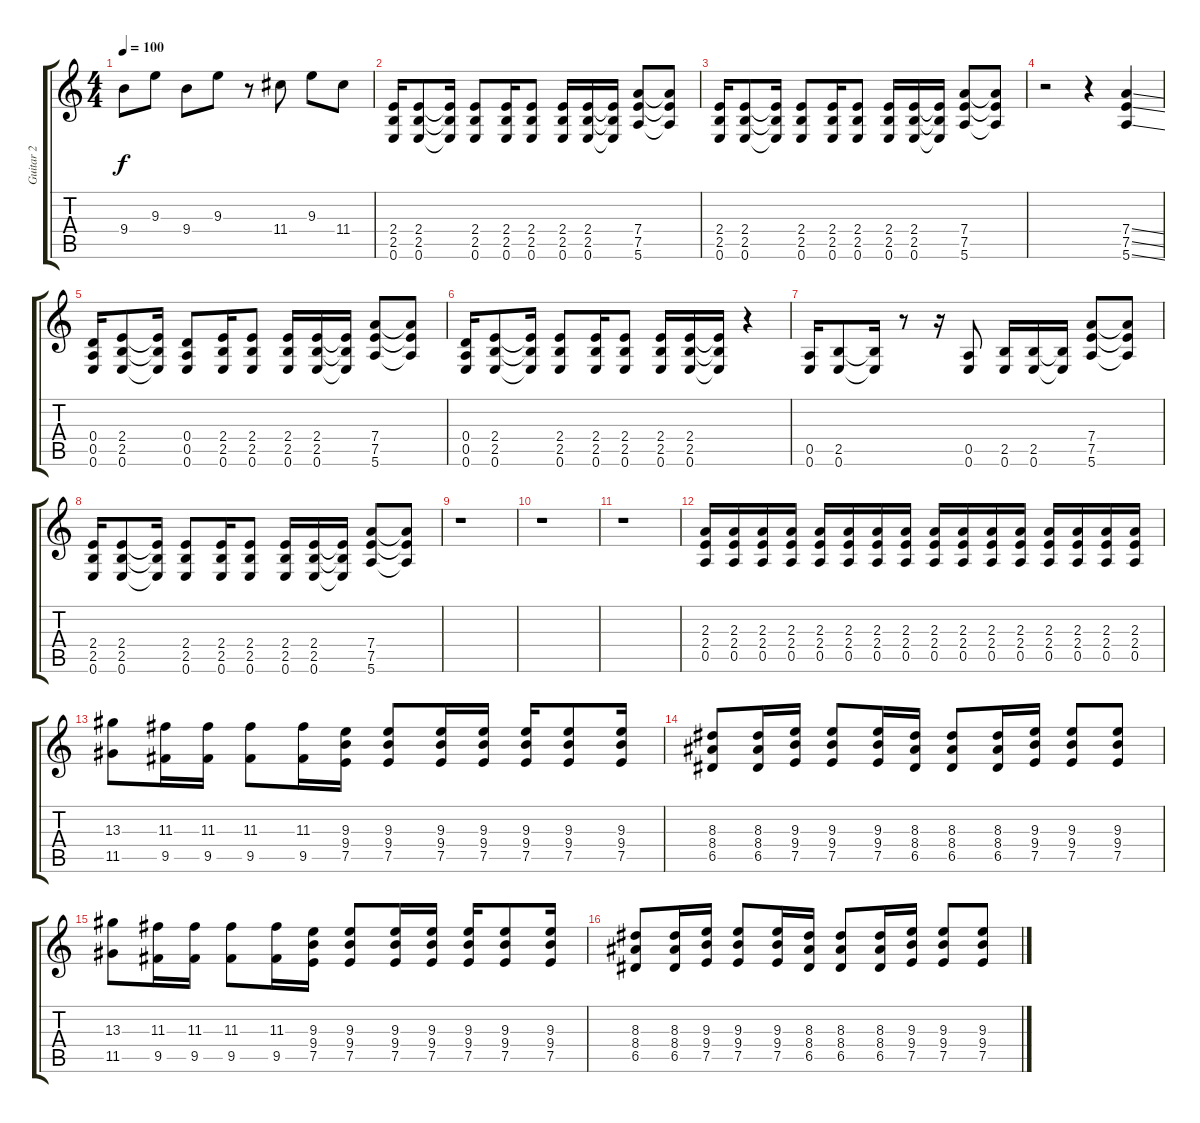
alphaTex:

\track ("Guitar 2" "Guitar 2") {instrument distortionguitar}
\staff {score tabs}
\tuning (E4 B3 G3 D3 A2 E2) {hide}
\ts (4 4)
\tempo 100
\clef g2
\ks c
9.4.8{dy f} 9.3.8 9.4.8 9.3.8 r.8 11.4.8 9.3.8 11.4.8 |
(2.4 2.5 0.6).16{volume 12 instrument distortionguitar} (2.4 2.5 0.6).8 (2.4{t} 2.5{t} 0.6{t}).16 (2.4 2.5 0.6).8 (2.4 2.5 0.6).16 (2.4 2.5 0.6).8 (2.4 2.5 0.6).16 (2.4 2.5 0.6).16 (2.4{t} 2.5{t} 0.6{t}).16 (7.4 7.5 5.6).8 (7.4{t} 7.5{t} 5.6{t}).8 |
(2.4 2.5 0.6).16 (2.4 2.5 0.6).8 (2.4{t} 2.5{t} 0.6{t}).16 (2.4 2.5 0.6).8 (2.4 2.5 0.6).16 (2.4 2.5 0.6).8 (2.4 2.5 0.6).16 (2.4 2.5 0.6).16 (2.4{t} 2.5{t} 0.6{t}).16 (7.4 7.5 5.6).8 (7.4{t} 7.5{t} 5.6{t}).8 |
r.2 r.4 (7.4{ss} 7.5{ss} 5.6{ss}).4 |
(0.4 0.5 0.6).16 (2.4 2.5 0.6).8 (2.4{t} 2.5{t} 0.6{t}).16 (0.4 0.5 0.6).8 (2.4 2.5 0.6).16 (2.4 2.5 0.6).8 (2.4 2.5 0.6).16 (2.4 2.5 0.6).16 (2.4{t} 2.5{t} 0.6{t}).16 (7.4 7.5 5.6).8 (7.4{t} 7.5{t} 5.6{t}).8 |
(0.4 0.5 0.6).16 (2.4 2.5 0.6).8 (2.4{t} 2.5{t} 0.6{t}).16 (2.4 2.5 0.6).8 (2.4 2.5 0.6).16 (2.4 2.5 0.6).8 (2.4 2.5 0.6).16 (2.4 2.5 0.6).16 (2.4{t} 2.5{t} 0.6{t}).16 r.4 |
(0.5 0.6).16 (2.5 0.6).8 (2.5{t} 0.6{t}).16 r.8 r.16 (0.5 0.6).8 (2.5 0.6).16 (2.5 0.6).16 (2.5{t} 0.6{t}).16 (7.4 7.5 5.6).8 (7.4{t} 7.5{t} 5.6{t}).8 |
(2.4 2.5 0.6).16 (2.4 2.5 0.6).8 (2.4{t} 2.5{t} 0.6{t}).16 (2.4 2.5 0.6).8 (2.4 2.5 0.6).16 (2.4 2.5 0.6).8 (2.4 2.5 0.6).16 (2.4 2.5 0.6).16 (2.4{t} 2.5{t} 0.6{t}).16 (7.4 7.5 5.6).8 (7.4{t} 7.5{t} 5.6{t}).8 |
r.1 |
r.1 |
r.1 |
(2.3 2.4 0.5).16 (2.3 2.4 0.5).16 (2.3 2.4 0.5).16 (2.3 2.4 0.5).16 (2.3 2.4 0.5).16 (2.3 2.4 0.5).16 (2.3 2.4 0.5).16 (2.3 2.4 0.5).16 (2.3 2.4 0.5).16 (2.3 2.4 0.5).16 (2.3 2.4 0.5).16 (2.3 2.4 0.5).16 (2.3 2.4 0.5).16 (2.3 2.4 0.5).16 (2.3 2.4 0.5).16 (2.3 2.4 0.5).16 |
(13.3 11.5).8{volume 8 instrument distortionguitar} (11.3 9.5).16 (11.3 9.5).16 (11.3 9.5).8 (11.3 9.5).16 (9.3 9.4 7.5).16 (9.3 9.4 7.5).8 (9.3 9.4 7.5).16 (9.3 9.4 7.5).16 (9.3 9.4 7.5).16 (9.3 9.4 7.5).8 (9.3 9.4 7.5).16 |
(8.3 8.4 6.5).8 (8.3 8.4 6.5).16 (9.3 9.4 7.5).16 (9.3 9.4 7.5).8 (9.3 9.4 7.5).16 (8.3 8.4 6.5).16 (8.3 8.4 6.5).8 (8.3 8.4 6.5).16 (9.3 9.4 7.5).16 (9.3 9.4 7.5).8 (9.3 9.4 7.5).8 |
(13.3 11.5).8{volume 8 instrument distortionguitar} (11.3 9.5).16 (11.3 9.5).16 (11.3 9.5).8 (11.3 9.5).16 (9.3 9.4 7.5).16 (9.3 9.4 7.5).8 (9.3 9.4 7.5).16 (9.3 9.4 7.5).16 (9.3 9.4 7.5).16 (9.3 9.4 7.5).8 (9.3 9.4 7.5).16 |
(8.3 8.4 6.5).8 (8.3 8.4 6.5).16 (9.3 9.4 7.5).16 (9.3 9.4 7.5).8 (9.3 9.4 7.5).16 (8.3 8.4 6.5).16 (8.3 8.4 6.5).8 (8.3 8.4 6.5).16 (9.3 9.4 7.5).16 (9.3 9.4 7.5).8 (9.3 9.4 7.5).8
